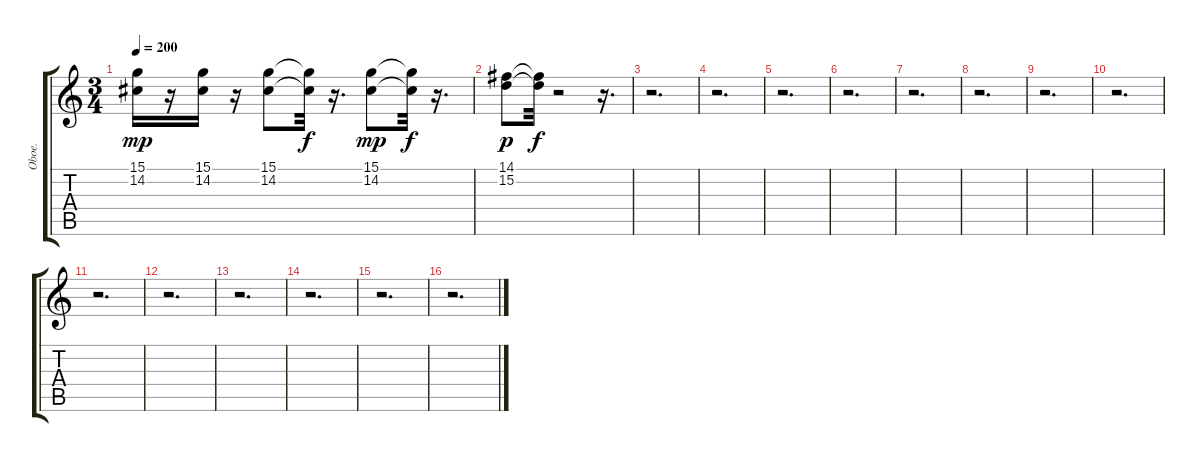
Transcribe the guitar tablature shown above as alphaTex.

\track ("Oboe." "Oboe.") {instrument oboe}
\staff {score tabs}
\tuning (E4 B3 G3 D3 A2 E2) {hide}
\ts (3 4)
\tempo 200
\clef g2
\ks c
(15.1 14.2).16{dy mp} r.16 (15.1 14.2).16 r.16 (15.1 14.2).8 (15.1{t} 14.2{t}).32{dy f} r.16{d} (15.1 14.2).8{dy mp} (15.1{t} 14.2{t}).32{dy f} r.16{d} |
(14.1 15.2).8{dy p} (14.1{t} 15.2{t}).32{dy f} r.2 r.16{d} |
r.2{d} |
r.2{d} |
r.2{d} |
r.2{d} |
r.2{d} |
r.2{d} |
r.2{d} |
r.2{d} |
r.2{d} |
r.2{d} |
r.2{d} |
r.2{d} |
r.2{d} |
r.2{d}
